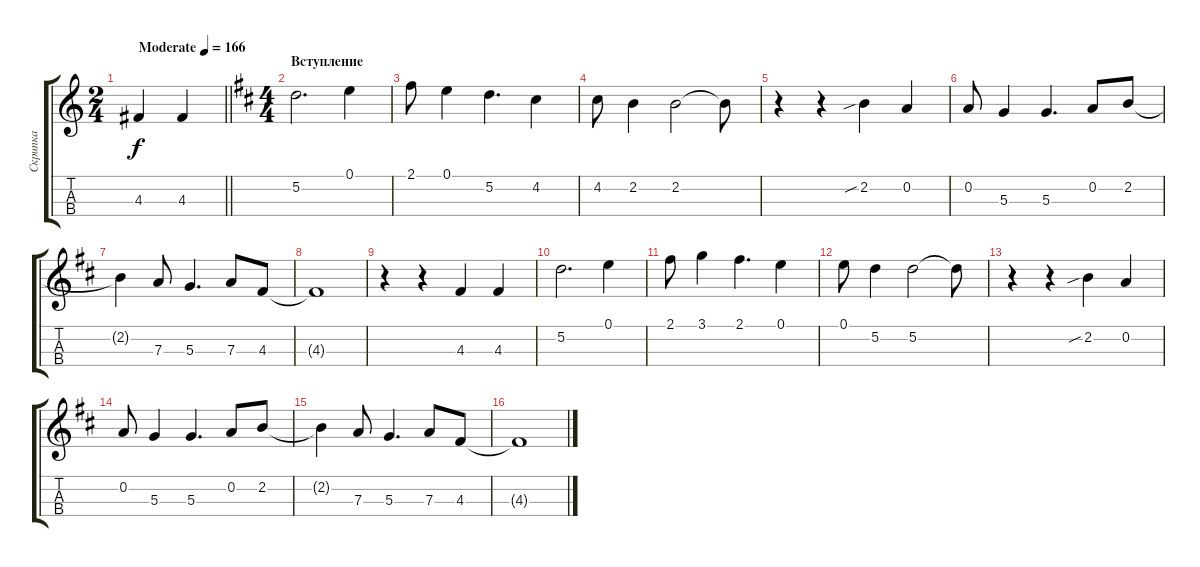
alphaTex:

\track ("Скрипка" "Скрипка") {instrument violin}
\staff {score tabs}
\tuning (E5 A4 D4 G3) {hide}
\ts (2 4)
\tempo (166 "Moderate")
\clef g2
\barLineRight lightlight
\ks c
4.3.4{dy f instrument violin} 4.3.4 |
\ts (4 4)
\section ("" "Вступление")
\ks bminor
5.2.2{d} 0.1.4 |
2.1.8 0.1.4 5.2.4{d} 4.2.4 |
4.2.8 2.2.4 2.2.2 2.2{t}.8 |
r.4 r.4 2.2{sib}.4 0.2.4 |
0.2.8 5.3.4 5.3.4{d} 0.2.8 2.2.8 |
2.2{t}.4 7.3.8 5.3.4{d} 7.3.8 4.3.8 |
4.3{t}.1 |
r.4 r.4 4.3.4 4.3.4 |
5.2.2{d} 0.1.4 |
2.1.8 3.1.4 2.1.4{d} 0.1.4 |
0.1.8 5.2.4 5.2.2 5.2{t}.8 |
r.4 r.4 2.2{sib}.4 0.2.4 |
0.2.8 5.3.4 5.3.4{d} 0.2.8 2.2.8 |
2.2{t}.4 7.3.8 5.3.4{d} 7.3.8 4.3.8 |
4.3{t}.1
